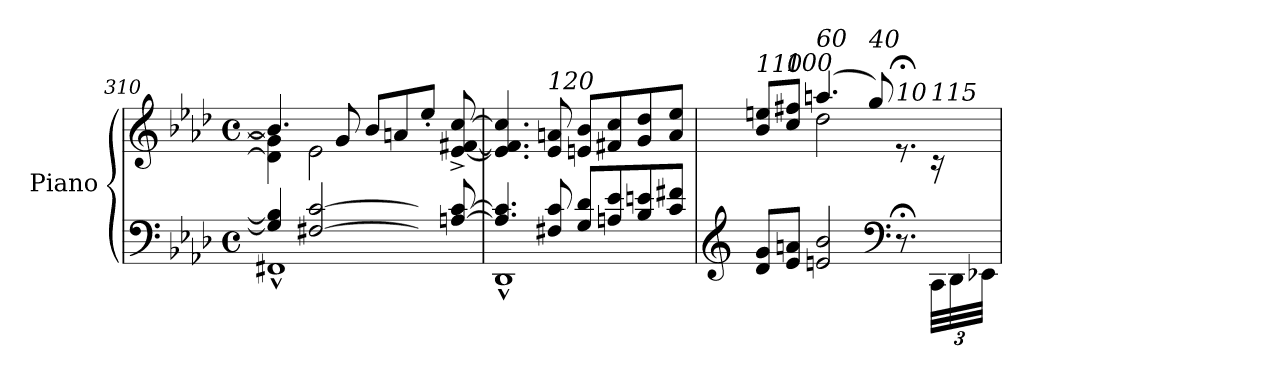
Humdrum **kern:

**kern	**kern
*part1	*part1
*staff2	*staff1
*I"Piano	*
*I'Pno	*
*clefF4	*clefG2
*k[b-e-a-d-]	*k[b-e-a-d-]
*M4/4	*M4/4
*met(c)	*met(c)
=310	=310
*^	*^
4G/] 4B-/]	1FF#X^^	4.b-/]	4d\] 4g\]
[2F#X/ [2c/	.	.	2e-\
.	.	8g/	.
.	.	8b-/L	.
.	.	8an/	.
8F#!yy] 8c!yy]	.	8ee-'/J	4ryy
[8An/ [8c/	.	[8e-/^ [8f#X/^ [8cc/^	.
*	*	*v	*v
=311	=311	=311
4.An/] 4.c/]	1DD-^^	4.e-/] 4.f#/] 4.cc/]
!	!	!LO:TX:a:i:t=120
8F#X/ 8c/	.	8e-/ 8an/
8G/ 8d-/L	.	8en/ 8b-/L
8An/ 8e-/	.	8f#X/ 8cc/
8B-/ 8en/	.	8g/ 8dd-/
8c/ 8f#X/J	.	8a/ 8ee-/J
*v	*v	*
=312	=312
*clefG2	*
*	*^
!	!LO:TX:a:i:t=110	!
8d-/ 8g/L	8b-/ 8een/L	4ryy
!	!LO:TX:a:i:t=100	!
8e-/ 8an/J	8cc/ 8ff#X/J	.
!	!LO:TX:a:i:t=60	!
2en/ 2b-/	(4.aan/	2dd-\
!	!LO:TX:a:i:t=40	!
.	8gg/)	.
*clefF4	*	*
!	!LO:TX:a:i:t=10	!
8.r;<	8.r;<e	4ryy
*Xbrackettup	*	*
!	!LO:TX:a:i:t=115	!
48CC\LLL	16rc	.
48DD-\	.	.
48EE-X\JJJ	.	.
*	*v	*v
=	=
*-	*-
